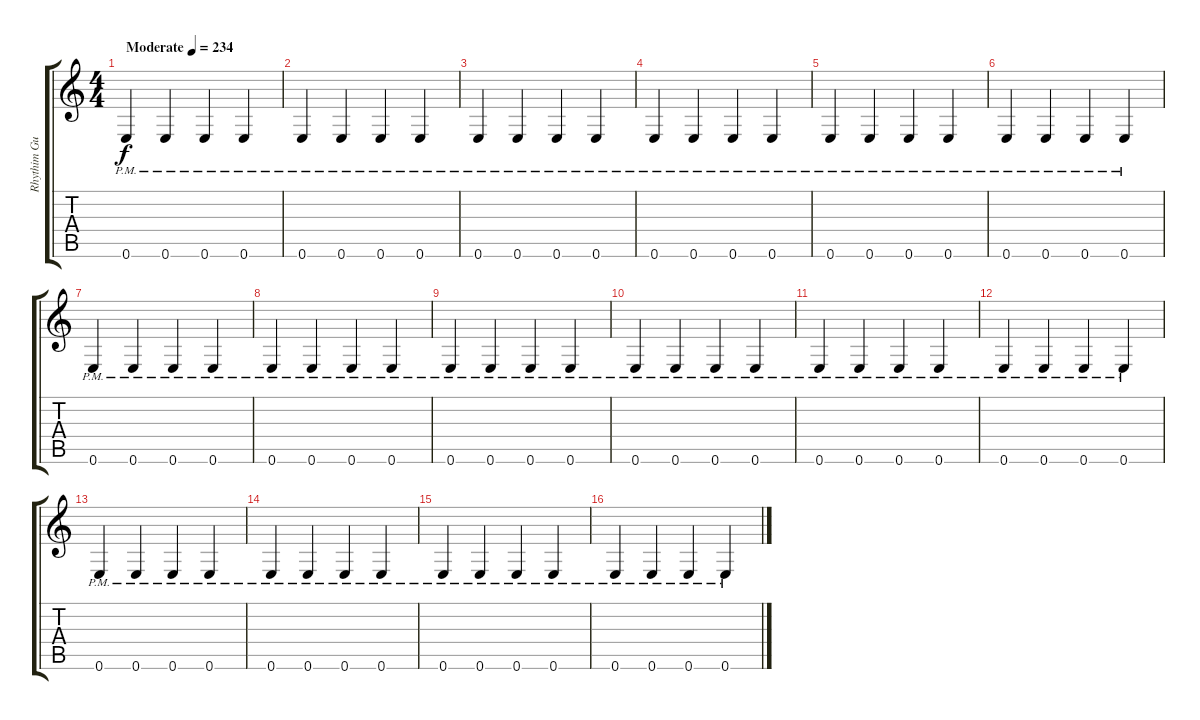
\track ("Rhythim Guitar" "Rhythim Gu") {instrument distortionguitar}
\staff {score tabs}
\tuning (E4 B3 G3 D3 A2 E2) {hide}
\ts (4 4)
\tempo (234 "Moderate")
\clef g2
\ks c
0.6{pm}.4{dy f instrument distortionguitar} 0.6{pm}.4 0.6{pm}.4 0.6{pm}.4 |
0.6{pm}.4 0.6{pm}.4 0.6{pm}.4 0.6{pm}.4 |
0.6{pm}.4 0.6{pm}.4 0.6{pm}.4 0.6{pm}.4 |
0.6{pm}.4 0.6{pm}.4 0.6{pm}.4 0.6{pm}.4 |
0.6{pm}.4 0.6{pm}.4 0.6{pm}.4 0.6{pm}.4 |
0.6{pm}.4 0.6{pm}.4 0.6{pm}.4 0.6{pm}.4 |
0.6{pm}.4 0.6{pm}.4 0.6{pm}.4 0.6{pm}.4 |
0.6{pm}.4 0.6{pm}.4 0.6{pm}.4 0.6{pm}.4 |
0.6{pm}.4 0.6{pm}.4 0.6{pm}.4 0.6{pm}.4 |
0.6{pm}.4 0.6{pm}.4 0.6{pm}.4 0.6{pm}.4 |
0.6{pm}.4 0.6{pm}.4 0.6{pm}.4 0.6{pm}.4 |
0.6{pm}.4 0.6{pm}.4 0.6{pm}.4 0.6{pm}.4 |
0.6{pm}.4 0.6{pm}.4 0.6{pm}.4 0.6{pm}.4 |
0.6{pm}.4 0.6{pm}.4 0.6{pm}.4 0.6{pm}.4 |
0.6{pm}.4 0.6{pm}.4 0.6{pm}.4 0.6{pm}.4 |
0.6{pm}.4 0.6{pm}.4 0.6{pm}.4 0.6{pm}.4
